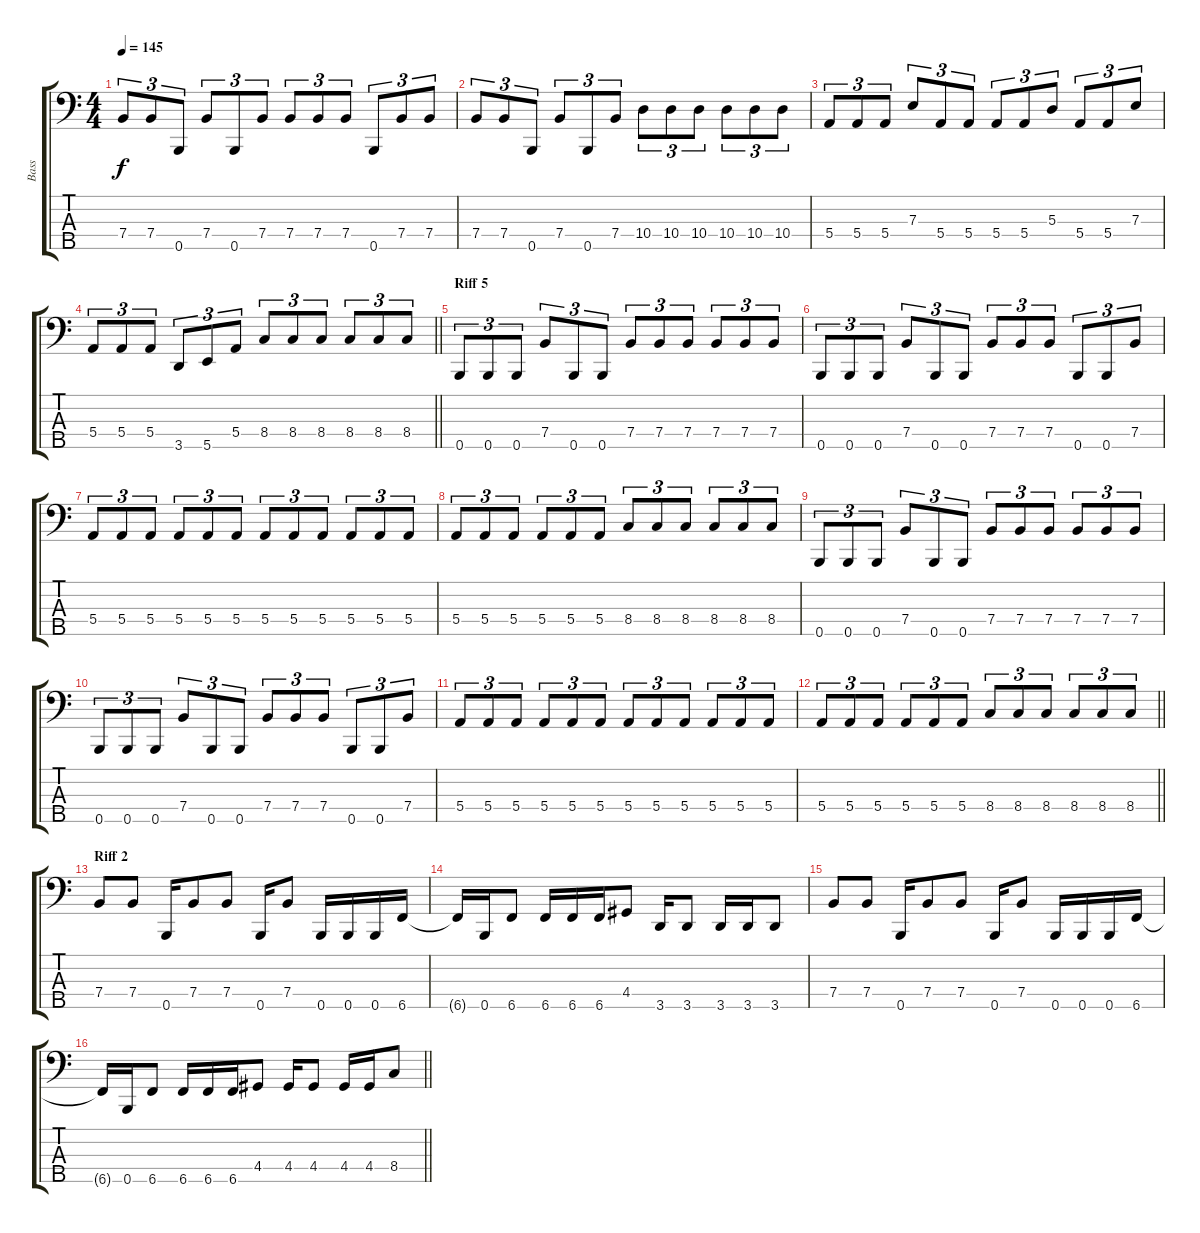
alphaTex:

\track ("Bass" "Bass") {instrument electricbasspick}
\staff {score tabs}
\tuning (G2 D2 A1 E1 B0) {hide}
\ts (4 4)
\tempo 145
\clef f4
\ks c
7.4.8{tu (3 2) dy f} 7.4.8{tu (3 2)} 0.5.8{tu (3 2)} 7.4.8{tu (3 2)} 0.5.8{tu (3 2)} 7.4.8{tu (3 2)} 7.4.8{tu (3 2)} 7.4.8{tu (3 2)} 7.4.8{tu (3 2)} 0.5.8{tu (3 2)} 7.4.8{tu (3 2)} 7.4.8{tu (3 2)} |
7.4.8{tu (3 2)} 7.4.8{tu (3 2)} 0.5.8{tu (3 2)} 7.4.8{tu (3 2)} 0.5.8{tu (3 2)} 7.4.8{tu (3 2)} 10.4.8{tu (3 2)} 10.4.8{tu (3 2)} 10.4.8{tu (3 2)} 10.4.8{tu (3 2)} 10.4.8{tu (3 2)} 10.4.8{tu (3 2)} |
5.4.8{tu (3 2)} 5.4.8{tu (3 2)} 5.4.8{tu (3 2)} 7.3.8{tu (3 2)} 5.4.8{tu (3 2)} 5.4.8{tu (3 2)} 5.4.8{tu (3 2)} 5.4.8{tu (3 2)} 5.3.8{tu (3 2)} 5.4.8{tu (3 2)} 5.4.8{tu (3 2)} 7.3.8{tu (3 2)} |
\barLineRight lightlight
5.4.8{tu (3 2)} 5.4.8{tu (3 2)} 5.4.8{tu (3 2)} 3.5.8{tu (3 2)} 5.5.8{tu (3 2)} 5.4.8{tu (3 2)} 8.4.8{tu (3 2)} 8.4.8{tu (3 2)} 8.4.8{tu (3 2)} 8.4.8{tu (3 2)} 8.4.8{tu (3 2)} 8.4.8{tu (3 2)} |
\section ("" "Riff 5")
0.5.8{tu (3 2)} 0.5.8{tu (3 2)} 0.5.8{tu (3 2)} 7.4.8{tu (3 2)} 0.5.8{tu (3 2)} 0.5.8{tu (3 2)} 7.4.8{tu (3 2)} 7.4.8{tu (3 2)} 7.4.8{tu (3 2)} 7.4.8{tu (3 2)} 7.4.8{tu (3 2)} 7.4.8{tu (3 2)} |
0.5.8{tu (3 2)} 0.5.8{tu (3 2)} 0.5.8{tu (3 2)} 7.4.8{tu (3 2)} 0.5.8{tu (3 2)} 0.5.8{tu (3 2)} 7.4.8{tu (3 2)} 7.4.8{tu (3 2)} 7.4.8{tu (3 2)} 0.5.8{tu (3 2)} 0.5.8{tu (3 2)} 7.4.8{tu (3 2)} |
5.4.8{tu (3 2)} 5.4.8{tu (3 2)} 5.4.8{tu (3 2)} 5.4.8{tu (3 2)} 5.4.8{tu (3 2)} 5.4.8{tu (3 2)} 5.4.8{tu (3 2)} 5.4.8{tu (3 2)} 5.4.8{tu (3 2)} 5.4.8{tu (3 2)} 5.4.8{tu (3 2)} 5.4.8{tu (3 2)} |
5.4.8{tu (3 2)} 5.4.8{tu (3 2)} 5.4.8{tu (3 2)} 5.4.8{tu (3 2)} 5.4.8{tu (3 2)} 5.4.8{tu (3 2)} 8.4.8{tu (3 2)} 8.4.8{tu (3 2)} 8.4.8{tu (3 2)} 8.4.8{tu (3 2)} 8.4.8{tu (3 2)} 8.4.8{tu (3 2)} |
0.5.8{tu (3 2)} 0.5.8{tu (3 2)} 0.5.8{tu (3 2)} 7.4.8{tu (3 2)} 0.5.8{tu (3 2)} 0.5.8{tu (3 2)} 7.4.8{tu (3 2)} 7.4.8{tu (3 2)} 7.4.8{tu (3 2)} 7.4.8{tu (3 2)} 7.4.8{tu (3 2)} 7.4.8{tu (3 2)} |
0.5.8{tu (3 2)} 0.5.8{tu (3 2)} 0.5.8{tu (3 2)} 7.4.8{tu (3 2)} 0.5.8{tu (3 2)} 0.5.8{tu (3 2)} 7.4.8{tu (3 2)} 7.4.8{tu (3 2)} 7.4.8{tu (3 2)} 0.5.8{tu (3 2)} 0.5.8{tu (3 2)} 7.4.8{tu (3 2)} |
5.4.8{tu (3 2)} 5.4.8{tu (3 2)} 5.4.8{tu (3 2)} 5.4.8{tu (3 2)} 5.4.8{tu (3 2)} 5.4.8{tu (3 2)} 5.4.8{tu (3 2)} 5.4.8{tu (3 2)} 5.4.8{tu (3 2)} 5.4.8{tu (3 2)} 5.4.8{tu (3 2)} 5.4.8{tu (3 2)} |
\barLineRight lightlight
5.4.8{tu (3 2)} 5.4.8{tu (3 2)} 5.4.8{tu (3 2)} 5.4.8{tu (3 2)} 5.4.8{tu (3 2)} 5.4.8{tu (3 2)} 8.4.8{tu (3 2)} 8.4.8{tu (3 2)} 8.4.8{tu (3 2)} 8.4.8{tu (3 2)} 8.4.8{tu (3 2)} 8.4.8{tu (3 2)} |
\section ("" "Riff 2")
7.4.8 7.4.8 0.5.16 7.4.8 7.4.8 0.5.16 7.4.8 0.5.16 0.5.16 0.5.16 6.5.16 |
6.5{t}.16 0.5.16 6.5.8 6.5.16 6.5.16 6.5.16 4.4.8 3.5.16 3.5.8 3.5.16 3.5.16 3.5.8 |
7.4.8 7.4.8 0.5.16 7.4.8 7.4.8 0.5.16 7.4.8 0.5.16 0.5.16 0.5.16 6.5.16 |
\barLineRight lightlight
6.5{t}.16 0.5.16 6.5.8 6.5.16 6.5.16 6.5.16 4.4.8 4.4.16 4.4.8 4.4.16 4.4.16 8.4.8
